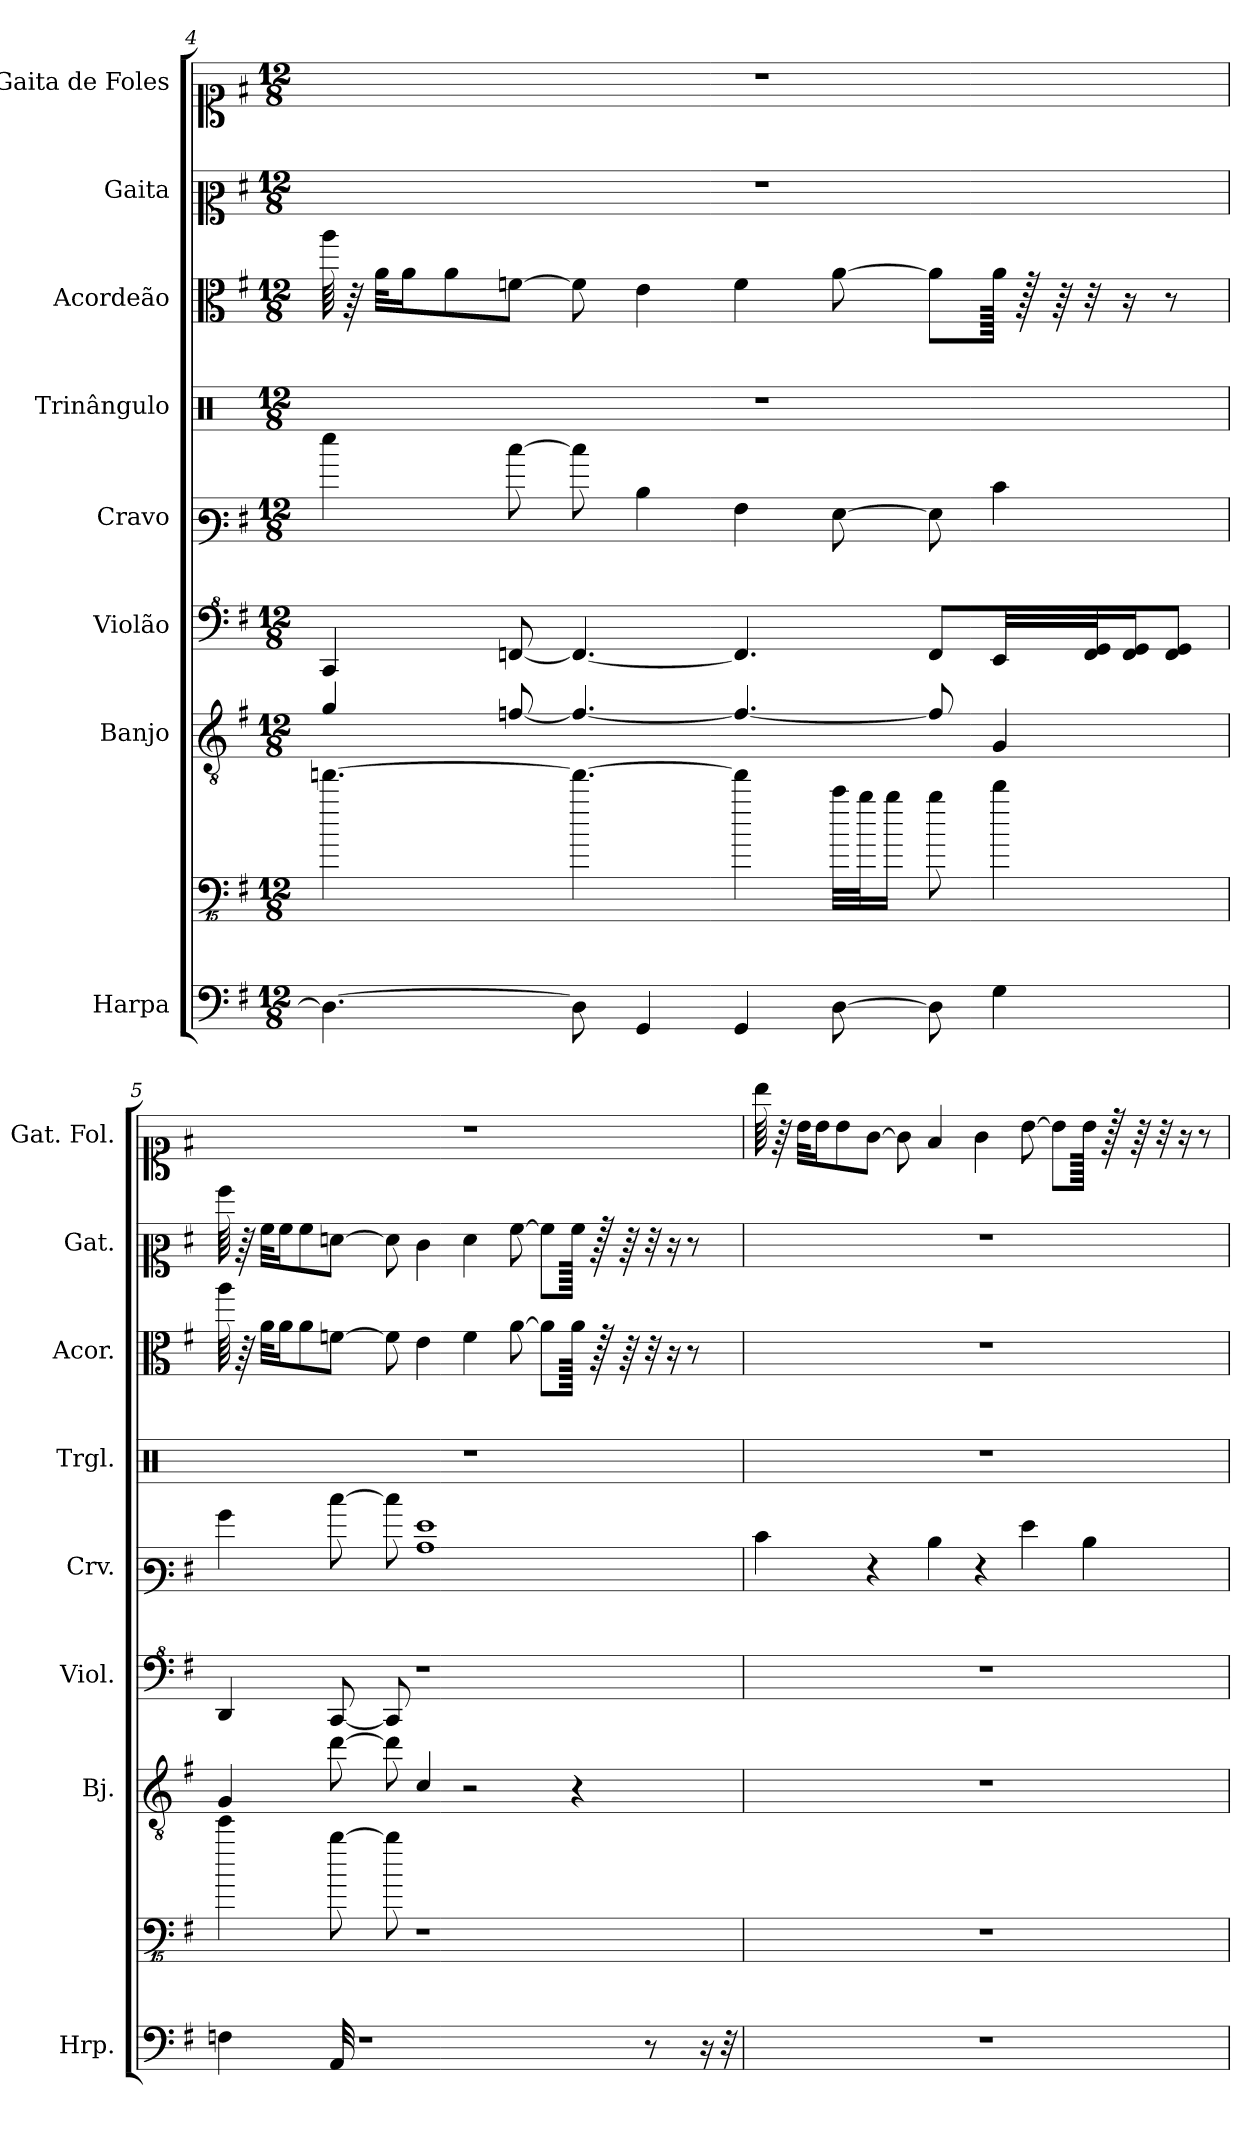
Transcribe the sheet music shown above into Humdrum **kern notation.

**kern	**kern	**kern	**kern	**kern	**kern	**kern	**kern	**kern
*part8	*part8	*part7	*part6	*part5	*part4	*part3	*part2	*part1
*staff9	*staff8	*staff7	*staff6	*staff5	*staff4	*staff3	*staff2	*staff1
*I"Harpa	*	*I"Banjo	*I"Violão	*I"Cravo	*I"Trinângulo	*I"Acordeão	*I"Gaita	*I"Gaita de Foles
*I'Hrp.	*	*I'Bj.	*I'Viol.	*I'Crv.	*I'Trgl.	*I'Acor.	*I'Gat.	*I'Gat. Fol.
!!LO:PB:g=z
*clefF4	*clefFvv4	*clefGv2	*clefF^4	*clefF3	*clefX	*clefC3	*clefC2	*clefC1
*	*	*ITrd7c12	*	*	*	*	*	*ITrd1c2
*k[f#]	*k[f#]	*k[f#]	*k[f#]	*k[f#]	*k[]	*k[f#]	*k[f#]	*k[b-]
*M12/8	*M12/8	*M12/8	*M12/8	*M12/8	*M12/8	*M12/8	*M12/8	*M12/8
=4	=4	=4	=4	=4	=4	=4	=4	=4
4.D\_	[4.fn\	4G/	4C/	4gg\	1.r	64aa\	1.r	1.r
.	.	.	.	.	.	64r	.	.
.	.	.	.	.	.	32a\KLL	.	.
.	.	.	.	.	.	16a\J	.	.
.	.	.	.	.	.	8a\	.	.
.	.	[8Fn/	[8Fn/	[8ee\	.	[8fn\J	.	.
8D\]	4.f\_	4.F/_	4.F/_	8ee\]	.	8f\]	.	.
4GG/	.	.	.	4d\	.	4e\	.	.
4GG/	4f\]	4.F/_	4.F/]	4A\	.	4f\	.	.
[8D\	32c\LLL	.	.	[8G\	.	[8a\	.	.
.	32B\J	.	.	.	.	.	.	.
.	16B\JJ	.	.	.	.	.	.	.
8D\]	8B\	8F/]	8F/L	8G\]	.	8a\L]	.	.
4G\	4d\	4GG/	32E/LL	4e\	.	128a\Jkkkk	.	.
.	.	.	.	.	.	128r	.	.
.	.	.	.	.	.	64r	.	.
.	.	.	32F/ 32G/J	.	.	32r	.	.
.	.	.	16F/ 16G/J	.	.	16r	.	.
.	.	.	8F/ 8G/J	.	.	8r	.	.
=5	=5	=5	=5	=5	=5	=5	=5	=5
4Fn\	4e\	4GG/	4D/	4b\	1.r	64aa\	64aa\	1.r
.	.	.	.	.	.	64r	64r	.
.	.	.	.	.	.	32a\KLL	32a\KLL	.
.	.	.	.	.	.	16a\J	16a\J	.
.	.	.	.	.	.	8a\	8a\	.
32AA/	[8B\	[8d\	[8C/	[8ee\	.	[8fn\J	[8fn\J	.
1r	.	.	.	.	.	.	.	.
.	8B\]	8d\]	8C/]	8ee\]	.	8f\]	8f\]	.
.	1r	4C/	1r	1c 1g	.	4e\	4e\	.
.	.	2r	.	.	.	4f\	4f\	.
.	.	.	.	.	.	[8a\	[8a\	.
.	.	.	.	.	.	8a\L]	8a\L]	.
.	.	4r	.	.	.	128a\Jkkkk	128a\Jkkkk	.
.	.	.	.	.	.	128r	128r	.
.	.	.	.	.	.	64r	64r	.
8r	.	.	.	.	.	32r	32r	.
.	.	.	.	.	.	16r	16r	.
.	.	.	.	.	.	8r	8r	.
16r	.	.	.	.	.	.	.	.
32r	.	.	.	.	.	.	.	.
!!LO:PB:g=z
=6	=6	=6	=6	=6	=6	=6	=6	=6
1.r	1.r	1.r	1.r	4e\	1.r	1.r	1.r	64aa\
.	.	.	.	.	.	.	.	64r
.	.	.	.	.	.	.	.	32a\KLL
.	.	.	.	.	.	.	.	16a\J
.	.	.	.	.	.	.	.	8a\
.	.	.	.	4r	.	.	.	[8f\J
.	.	.	.	.	.	.	.	8f\]
.	.	.	.	4d\	.	.	.	4e/
.	.	.	.	4r	.	.	.	4f\
.	.	.	.	4g\	.	.	.	[8a\
.	.	.	.	.	.	.	.	8a\L]
.	.	.	.	4d\	.	.	.	128a\Jkkkk
.	.	.	.	.	.	.	.	128r
.	.	.	.	.	.	.	.	64r
.	.	.	.	.	.	.	.	32r
.	.	.	.	.	.	.	.	16r
.	.	.	.	.	.	.	.	8r
=	=	=	=	=	=	=	=	=
*-	*-	*-	*-	*-	*-	*-	*-	*-
